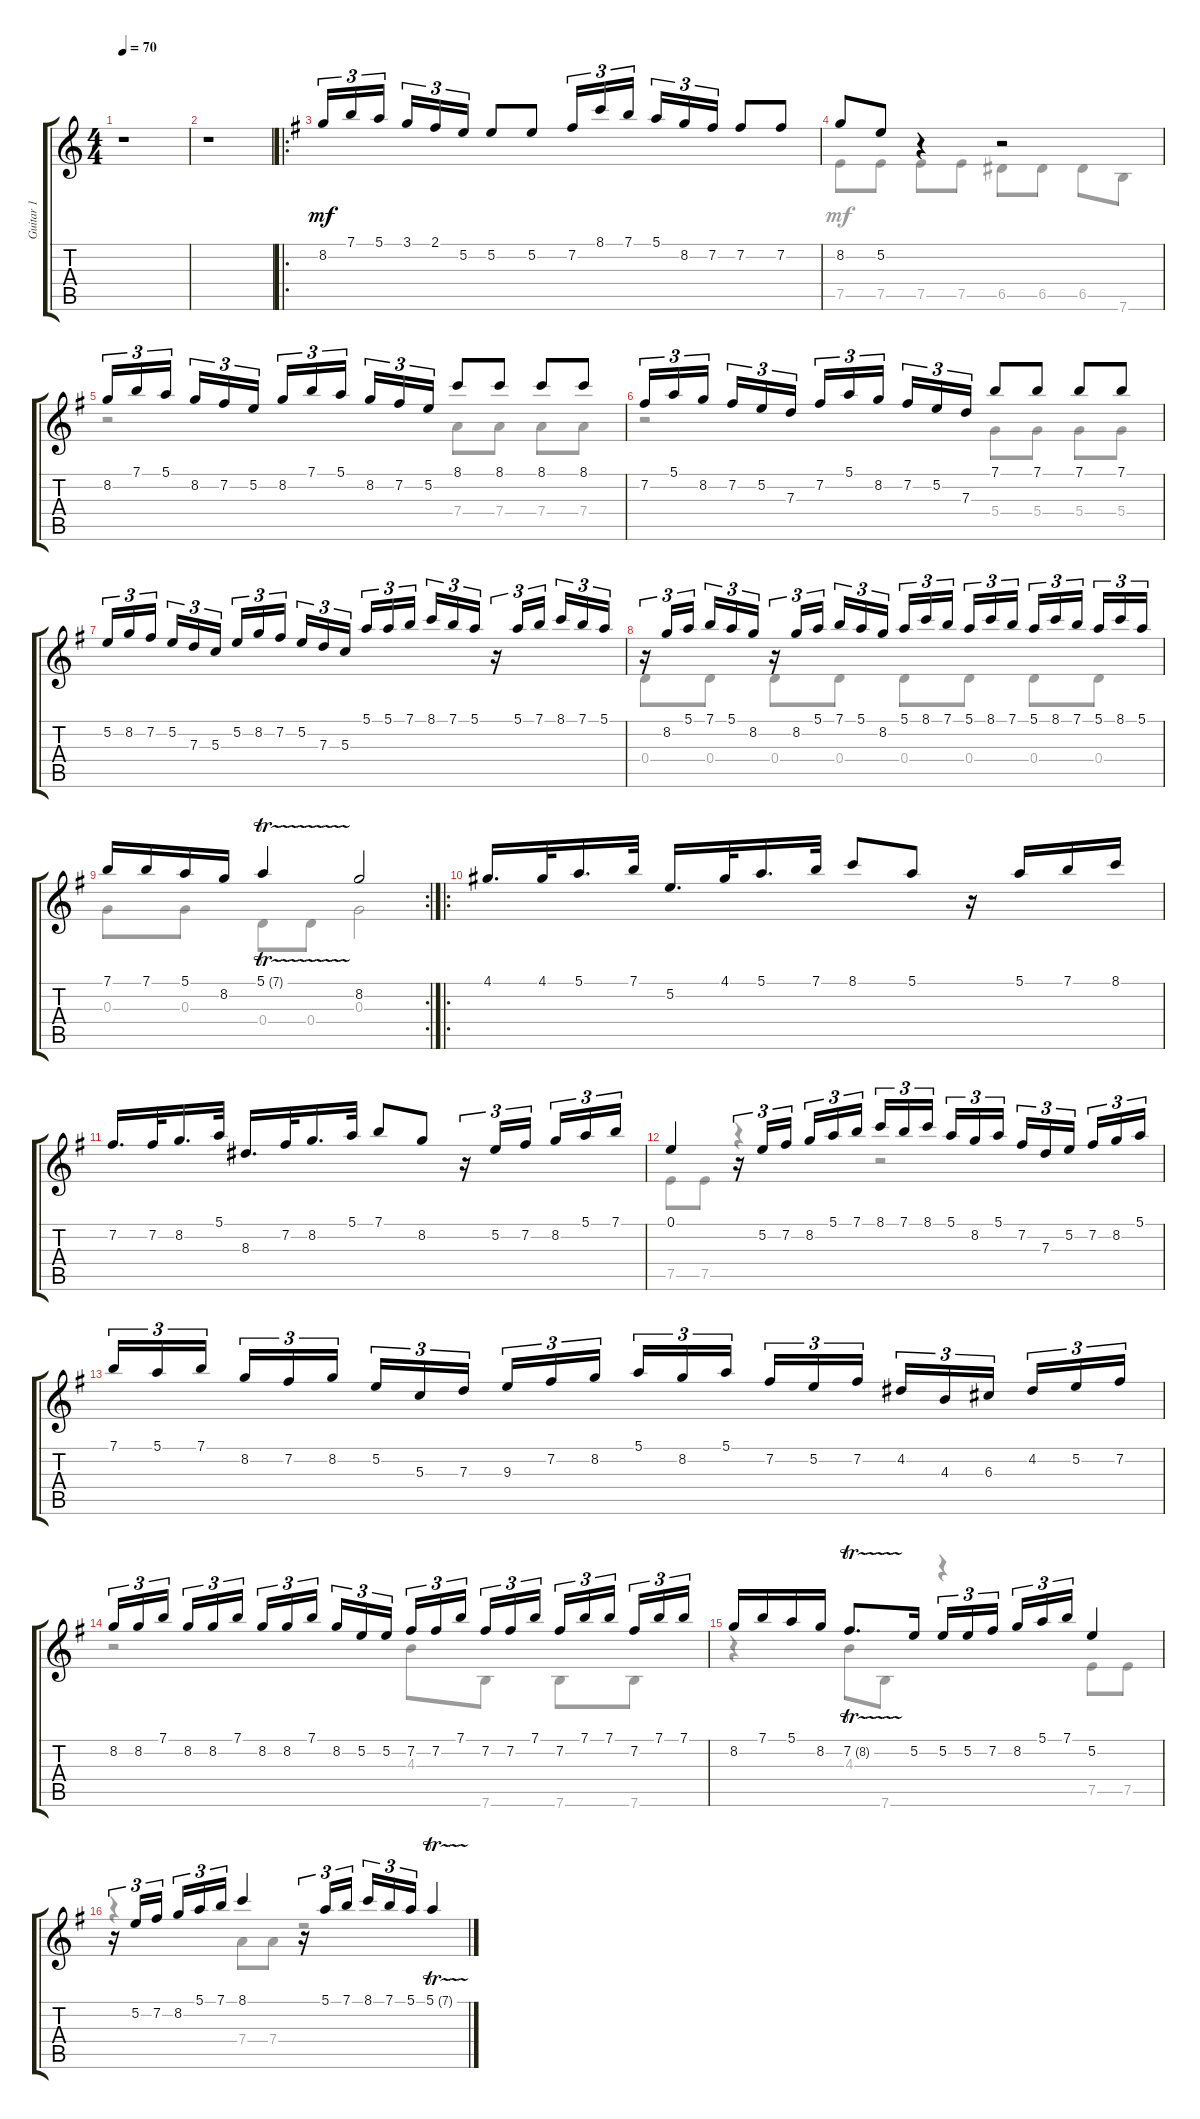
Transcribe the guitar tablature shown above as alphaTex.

\track ("Guitar 1" "Guitar 1") {instrument acousticguitarnylon}
\staff {score tabs}
\tuning (E4 B3 G3 D3 A2 E2) {hide}
\voice
\ts (4 4)
\tempo 70
\clef g2
\ks c
r.1{dy mf instrument acousticguitarnylon} |
r.1 |
\ro
\ks eminor
8.2.16{tu (3 2) beam Up} 7.1.16{tu (3 2) beam Up} 5.1.16{tu (3 2) beam Up beam splitsecondary} 3.1.16{tu (3 2) beam Up} 2.1.16{tu (3 2) beam Up} 5.2.16{tu (3 2) beam Up} 5.2.8{beam Up} 5.2.8{beam Up} 7.2.16{tu (3 2) beam Up} 8.1.16{tu (3 2) beam Up} 7.1.16{tu (3 2) beam Up beam splitsecondary} 5.1.16{tu (3 2) beam Up} 8.2.16{tu (3 2) beam Up} 7.2.16{tu (3 2) beam Up} 7.2.8{beam Up} 7.2.8{beam Up} |
8.2.8 5.2.8 r.4 r.2 |
8.2.16{tu (3 2)} 7.1.16{tu (3 2)} 5.1.16{tu (3 2) beam splitsecondary} 8.2.16{tu (3 2)} 7.2.16{tu (3 2)} 5.2.16{tu (3 2)} 8.2.16{tu (3 2)} 7.1.16{tu (3 2)} 5.1.16{tu (3 2) beam splitsecondary} 8.2.16{tu (3 2)} 7.2.16{tu (3 2)} 5.2.16{tu (3 2)} 8.1.8 8.1.8 8.1.8 8.1.8 |
7.2.16{tu (3 2)} 5.1.16{tu (3 2)} 8.2.16{tu (3 2) beam splitsecondary} 7.2.16{tu (3 2)} 5.2.16{tu (3 2)} 7.3.16{tu (3 2)} 7.2.16{tu (3 2)} 5.1.16{tu (3 2)} 8.2.16{tu (3 2) beam splitsecondary} 7.2.16{tu (3 2)} 5.2.16{tu (3 2)} 7.3.16{tu (3 2)} 7.1.8 7.1.8 7.1.8 7.1.8 |
5.2.16{tu (3 2) beam Up} 8.2.16{tu (3 2) beam Up} 7.2.16{tu (3 2) beam Up beam splitsecondary} 5.2.16{tu (3 2) beam Up} 7.3.16{tu (3 2) beam Up} 5.3.16{tu (3 2) beam Up} 5.2.16{tu (3 2) beam Up} 8.2.16{tu (3 2) beam Up} 7.2.16{tu (3 2) beam Up beam splitsecondary} 5.2.16{tu (3 2) beam Up} 7.3.16{tu (3 2) beam Up} 5.3.16{tu (3 2) beam Up} 5.1.16{tu (3 2) beam Up} 5.1.16{tu (3 2) beam Up} 7.1.16{tu (3 2) beam Up beam splitsecondary} 8.1.16{tu (3 2) beam Up} 7.1.16{tu (3 2) beam Up} 5.1.16{tu (3 2) beam Up} r.16{tu (3 2) beam Up} 5.1.16{tu (3 2) beam Up} 7.1.16{tu (3 2) beam Up beam splitsecondary} 8.1.16{tu (3 2) beam Up} 7.1.16{tu (3 2) beam Up} 5.1.16{tu (3 2) beam Up} |
r.16{tu (3 2)} 8.2.16{tu (3 2)} 5.1.16{tu (3 2) beam splitsecondary} 7.1.16{tu (3 2)} 5.1.16{tu (3 2)} 8.2.16{tu (3 2)} r.16{tu (3 2)} 8.2.16{tu (3 2)} 5.1.16{tu (3 2) beam splitsecondary} 7.1.16{tu (3 2)} 5.1.16{tu (3 2)} 8.2.16{tu (3 2)} 5.1.16{tu (3 2)} 8.1.16{tu (3 2)} 7.1.16{tu (3 2) beam splitsecondary} 5.1.16{tu (3 2)} 8.1.16{tu (3 2)} 7.1.16{tu (3 2)} 5.1.16{tu (3 2)} 8.1.16{tu (3 2)} 7.1.16{tu (3 2) beam splitsecondary} 5.1.16{tu (3 2)} 8.1.16{tu (3 2)} 5.1.16{tu (3 2)} |
\rc 2
7.1.16 7.1.16 5.1.16 8.2.16 5.1{tr (7 32)}.4 8.2.2 |
\ro
4.1.16{d beam Up} 4.1.32{beam Up} 5.1.16{d beam Up} 7.1.32{beam Up} 5.2.16{d beam Up} 4.1.32{beam Up} 5.1.16{d beam Up} 7.1.32{beam Up} 8.1.8{beam Up} 5.1.8{beam Up} r.16 5.1.16{beam Up} 7.1.16{beam Up} 8.1.16{beam Up} |
7.2.16{d beam Up} 7.2.32{beam Up} 8.2.16{d beam Up} 5.1.32{beam Up} 8.3.16{d beam Up} 7.2.32{beam Up} 8.2.16{d beam Up} 5.1.32{beam Up} 7.1.8{beam Up} 8.2.8{beam Up} r.16{tu (3 2) beam Up} 5.2.16{tu (3 2) beam Up} 7.2.16{tu (3 2) beam Up beam splitsecondary} 8.2.16{tu (3 2) beam Up} 5.1.16{tu (3 2) beam Up} 7.1.16{tu (3 2) beam Up} |
0.1.4 r.16{tu (3 2)} 5.2.16{tu (3 2)} 7.2.16{tu (3 2) beam splitsecondary} 8.2.16{tu (3 2)} 5.1.16{tu (3 2)} 7.1.16{tu (3 2)} 8.1.16{tu (3 2)} 7.1.16{tu (3 2)} 8.1.16{tu (3 2) beam splitsecondary} 5.1.16{tu (3 2)} 8.2.16{tu (3 2)} 5.1.16{tu (3 2)} 7.2.16{tu (3 2)} 7.3.16{tu (3 2)} 5.2.16{tu (3 2) beam splitsecondary} 7.2.16{tu (3 2)} 8.2.16{tu (3 2)} 5.1.16{tu (3 2)} |
7.1.16{tu (3 2) beam Up} 5.1.16{tu (3 2) beam Up} 7.1.16{tu (3 2) beam Up beam splitsecondary} 8.2.16{tu (3 2) beam Up} 7.2.16{tu (3 2) beam Up} 8.2.16{tu (3 2) beam Up} 5.2.16{tu (3 2) beam Up} 5.3.16{tu (3 2) beam Up} 7.3.16{tu (3 2) beam Up beam splitsecondary} 9.3.16{tu (3 2) beam Up} 7.2.16{tu (3 2) beam Up} 8.2.16{tu (3 2) beam Up} 5.1.16{tu (3 2) beam Up} 8.2.16{tu (3 2) beam Up} 5.1.16{tu (3 2) beam Up beam splitsecondary} 7.2.16{tu (3 2) beam Up} 5.2.16{tu (3 2) beam Up} 7.2.16{tu (3 2) beam Up} 4.2.16{tu (3 2) beam Up} 4.3.16{tu (3 2) beam Up} 6.3.16{tu (3 2) beam Up beam splitsecondary} 4.2.16{tu (3 2) beam Up} 5.2.16{tu (3 2) beam Up} 7.2.16{tu (3 2) beam Up} |
8.2.16{tu (3 2)} 8.2.16{tu (3 2)} 7.1.16{tu (3 2) beam splitsecondary} 8.2.16{tu (3 2)} 8.2.16{tu (3 2)} 7.1.16{tu (3 2)} 8.2.16{tu (3 2)} 8.2.16{tu (3 2)} 7.1.16{tu (3 2) beam splitsecondary} 8.2.16{tu (3 2)} 5.2.16{tu (3 2)} 5.2.16{tu (3 2)} 7.2.16{tu (3 2)} 7.2.16{tu (3 2)} 7.1.16{tu (3 2) beam splitsecondary} 7.2.16{tu (3 2)} 7.2.16{tu (3 2)} 7.1.16{tu (3 2)} 7.2.16{tu (3 2)} 7.1.16{tu (3 2)} 7.1.16{tu (3 2) beam splitsecondary} 7.2.16{tu (3 2)} 7.1.16{tu (3 2)} 7.1.16{tu (3 2)} |
8.2.16 7.1.16 5.1.16 8.2.16 7.2{tr (8 32)}.8{d} 5.2.16 5.2.16{tu (3 2)} 5.2.16{tu (3 2)} 7.2.16{tu (3 2) beam splitsecondary} 8.2.16{tu (3 2)} 5.1.16{tu (3 2)} 7.1.16{tu (3 2)} 5.2.4 |
r.16{tu (3 2)} 5.2.16{tu (3 2)} 7.2.16{tu (3 2) beam splitsecondary} 8.2.16{tu (3 2)} 5.1.16{tu (3 2)} 7.1.16{tu (3 2)} 8.1.4 r.16{tu (3 2)} 5.1.16{tu (3 2)} 7.1.16{tu (3 2) beam splitsecondary} 8.1.16{tu (3 2)} 7.1.16{tu (3 2)} 5.1.16{tu (3 2)} 5.1{tr (7 32)}.4
\voice
\clef g2
\ottava regular
\simile none
\ks c
|
|
\ks eminor
|
7.5.8 7.5.8 7.5.8 7.5.8 6.5.8 6.5.8 6.5.8 7.6.8 |
r.2 7.4.8 7.4.8 7.4.8 7.4.8 |
r.2 5.4.8 5.4.8 5.4.8 5.4.8 |
|
0.4.8 0.4.8 0.4.8 0.4.8 0.4.8 0.4.8 0.4.8 0.4.8 |
0.3.8 0.3.8 0.4.8 0.4.8 0.3.2 |
|
|
7.5.8 7.5.8 r.4 r.2 |
|
r.2 4.3.8 7.6.8 7.6.8 7.6.8 |
r.4 4.3.8 7.6.8 r.4 7.5.8 7.5.8 |
r.4 7.4.8 7.4.8 r.2
